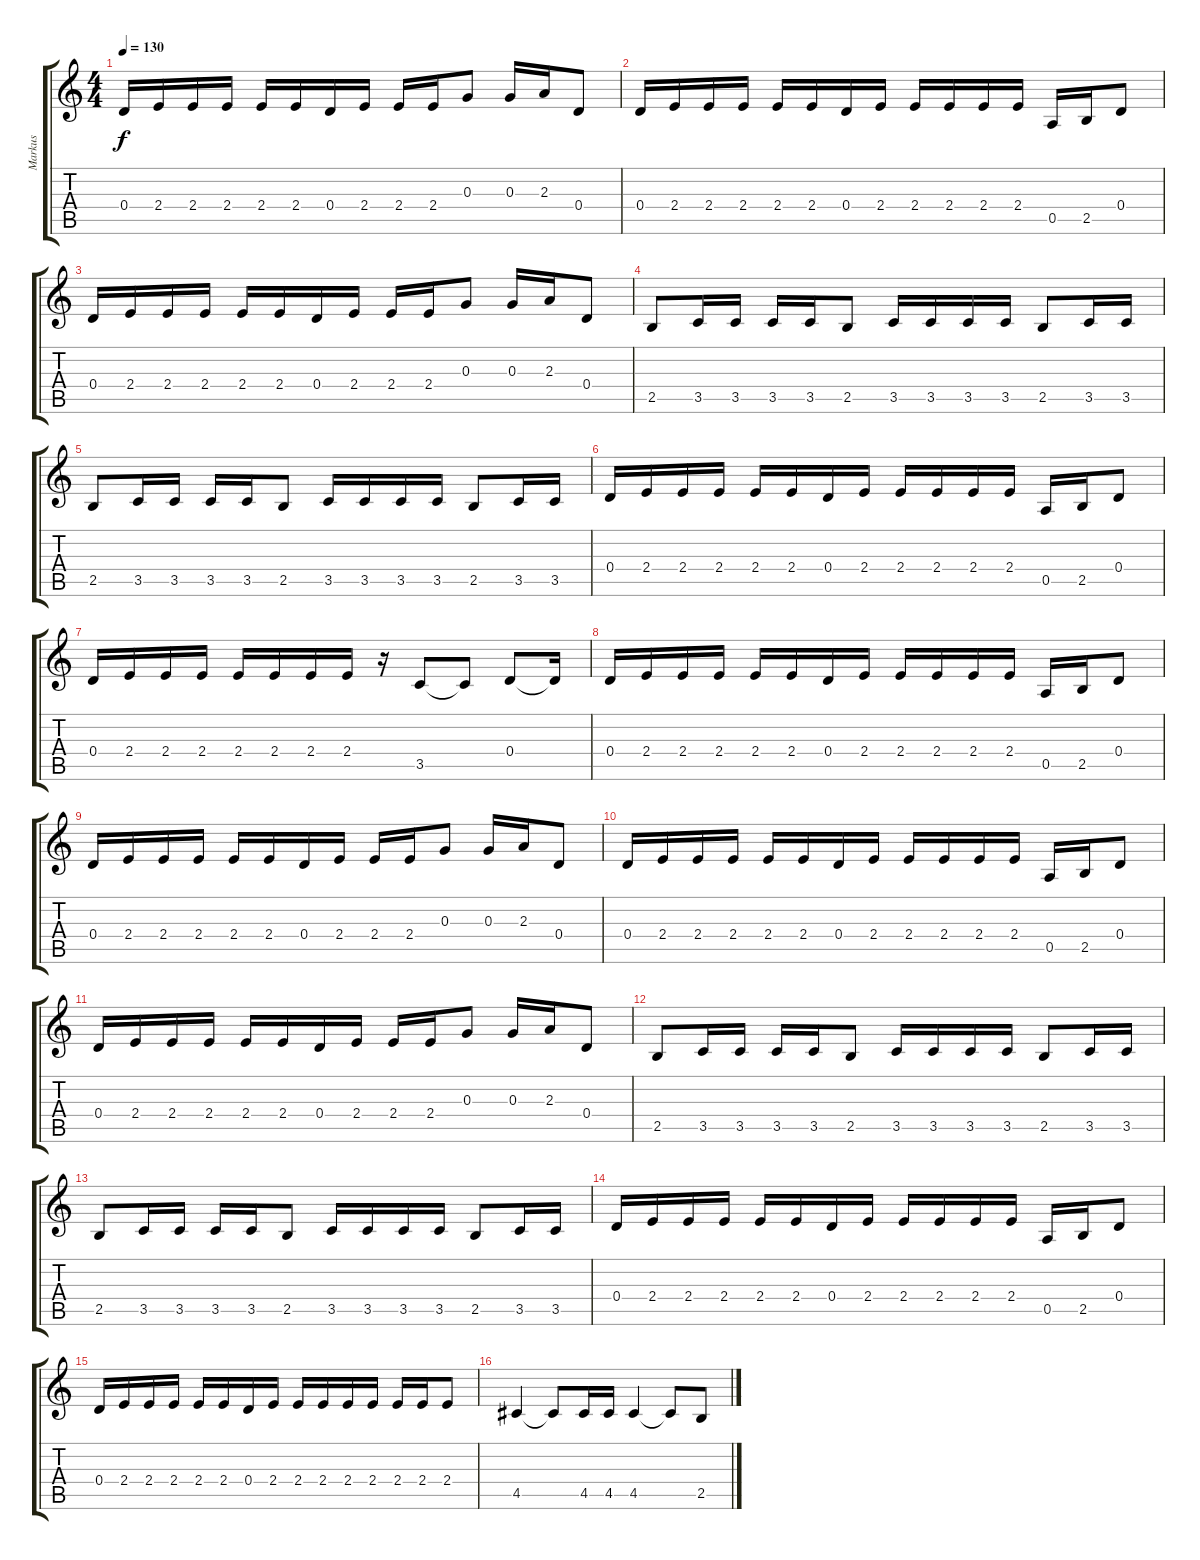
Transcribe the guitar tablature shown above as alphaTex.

\track ("Markus" "Markus") {instrument electricbassfinger}
\staff {score tabs}
\tuning (E4 B3 G3 D3 A2 E2) {hide}
\ts (4 4)
\tempo 130
\clef g2
\ks c
0.4.16{dy f} 2.4.16 2.4.16 2.4.16 2.4.16 2.4.16 0.4.16 2.4.16 2.4.16 2.4.16 0.3.8 0.3.16 2.3.16 0.4.8 |
0.4.16 2.4.16 2.4.16 2.4.16 2.4.16 2.4.16 0.4.16 2.4.16 2.4.16 2.4.16 2.4.16 2.4.16 0.5.16 2.5.16 0.4.8 |
0.4.16 2.4.16 2.4.16 2.4.16 2.4.16 2.4.16 0.4.16 2.4.16 2.4.16 2.4.16 0.3.8 0.3.16 2.3.16 0.4.8 |
2.5.8 3.5.16 3.5.16 3.5.16 3.5.16 2.5.8 3.5.16 3.5.16 3.5.16 3.5.16 2.5.8 3.5.16 3.5.16 |
2.5.8 3.5.16 3.5.16 3.5.16 3.5.16 2.5.8 3.5.16 3.5.16 3.5.16 3.5.16 2.5.8 3.5.16 3.5.16 |
0.4.16 2.4.16 2.4.16 2.4.16 2.4.16 2.4.16 0.4.16 2.4.16 2.4.16 2.4.16 2.4.16 2.4.16 0.5.16 2.5.16 0.4.8 |
0.4.16 2.4.16 2.4.16 2.4.16 2.4.16 2.4.16 2.4.16 2.4.16 r.16 3.5.8 3.5{t}.8 0.4.8 0.4{t}.16 |
0.4.16 2.4.16 2.4.16 2.4.16 2.4.16 2.4.16 0.4.16 2.4.16 2.4.16 2.4.16 2.4.16 2.4.16 0.5.16 2.5.16 0.4.8 |
0.4.16 2.4.16 2.4.16 2.4.16 2.4.16 2.4.16 0.4.16 2.4.16 2.4.16 2.4.16 0.3.8 0.3.16 2.3.16 0.4.8 |
0.4.16 2.4.16 2.4.16 2.4.16 2.4.16 2.4.16 0.4.16 2.4.16 2.4.16 2.4.16 2.4.16 2.4.16 0.5.16 2.5.16 0.4.8 |
0.4.16 2.4.16 2.4.16 2.4.16 2.4.16 2.4.16 0.4.16 2.4.16 2.4.16 2.4.16 0.3.8 0.3.16 2.3.16 0.4.8 |
2.5.8 3.5.16 3.5.16 3.5.16 3.5.16 2.5.8 3.5.16 3.5.16 3.5.16 3.5.16 2.5.8 3.5.16 3.5.16 |
2.5.8 3.5.16 3.5.16 3.5.16 3.5.16 2.5.8 3.5.16 3.5.16 3.5.16 3.5.16 2.5.8 3.5.16 3.5.16 |
0.4.16 2.4.16 2.4.16 2.4.16 2.4.16 2.4.16 0.4.16 2.4.16 2.4.16 2.4.16 2.4.16 2.4.16 0.5.16 2.5.16 0.4.8 |
0.4.16 2.4.16 2.4.16 2.4.16 2.4.16 2.4.16 0.4.16 2.4.16 2.4.16 2.4.16 2.4.16 2.4.16 2.4.16 2.4.16 2.4.8 |
4.5.4 4.5{t}.8 4.5.16 4.5.16 4.5.4 4.5{t}.8 2.5.8
